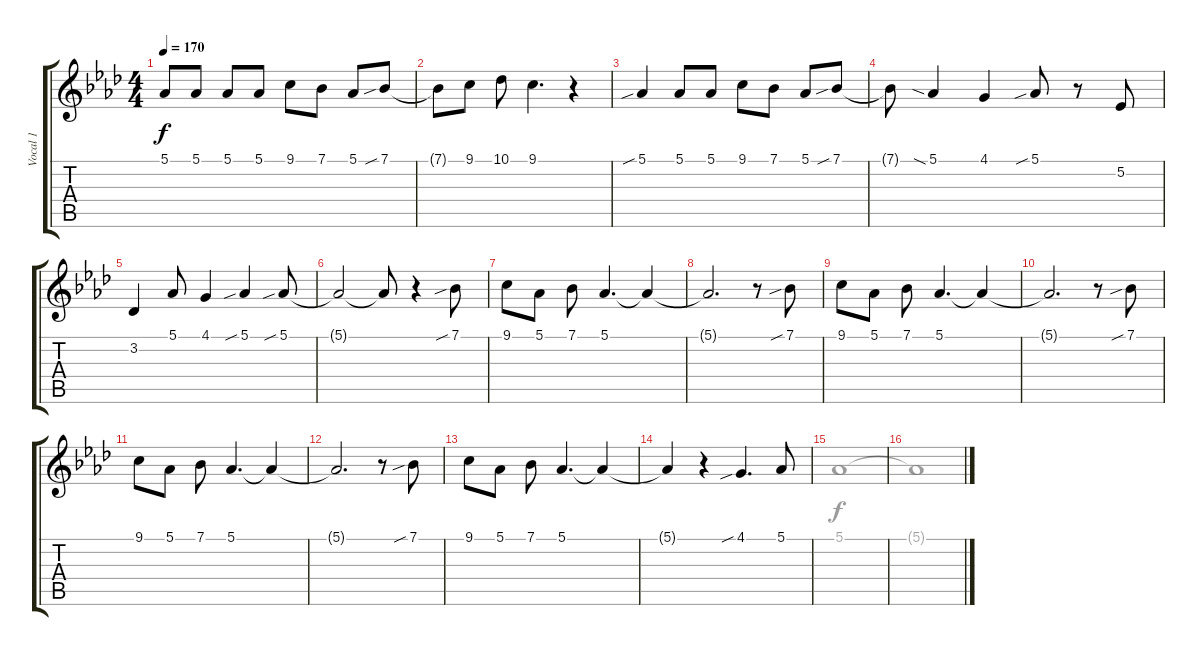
\track ("Vocal 1" "Vocal 1") {instrument clarinet}
\staff {score tabs}
\tuning (Eb4 Bb3 Gb3 Db3 Ab2 Eb2) {hide}
\voice
\ts (4 4)
\tempo 170
\clef g2
\ks ab
5.1.8{dy f} 5.1.8 5.1.8 5.1.8 9.1.8 7.1.8 5.1.8 7.1{sib}.8 |
7.1{t}.8 9.1.8 10.1.8 9.1.4{d} r.4 |
5.1{sib}.4 5.1.8 5.1.8 9.1.8 7.1.8 5.1.8 7.1{sib}.8 |
7.1{t}.8 5.1{sia}.4 4.1.4 5.1{sib}.8 r.8 5.2.8 |
3.2.4 5.1.8 4.1.4 5.1{sib}.4 5.1{sib}.8 |
5.1{t}.2 5.1{t}.8 r.4 7.1{sib}.8 |
9.1.8 5.1.8 7.1.8 5.1.4{d} 5.1{t}.4 |
5.1{t}.2{d} r.8 7.1{sib}.8 |
9.1.8 5.1.8 7.1.8 5.1.4{d} 5.1{t}.4 |
5.1{t}.2{d} r.8 7.1{sib}.8 |
9.1.8 5.1.8 7.1.8 5.1.4{d} 5.1{t}.4 |
5.1{t}.2{d} r.8 7.1{sib}.8 |
9.1.8 5.1.8 7.1.8 5.1.4{d} 5.1{t}.4 |
5.1{t}.4 r.4 4.1{sib}.4{d} 5.1.8 |
|
\voice
\clef g2
\ottava regular
\simile none
\ks ab
|
|
|
|
|
|
|
|
|
|
|
|
|
|
5.1.1 |
5.1{t}.1
